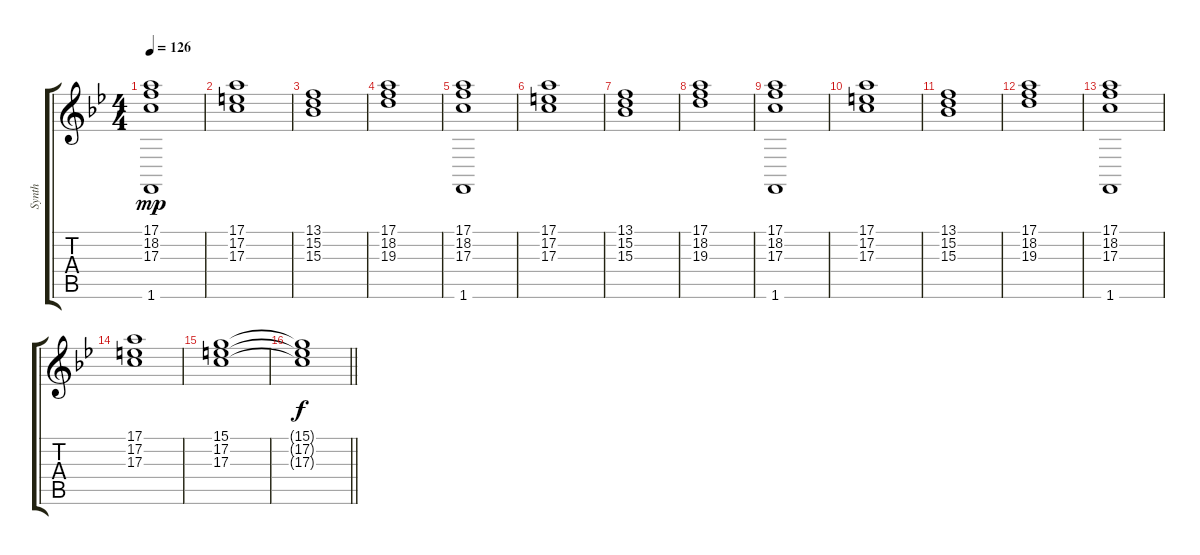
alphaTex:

\track ("Synth" "Synth") {instrument stringensemble2}
\staff {score tabs}
\tuning (E4 B3 G3 D3 A2 E2) {hide}
\ts (4 4)
\tempo 126
\clef g2
\ks bb
(17.1 18.2 17.3 1.6).1{dy mp} |
(17.1 17.2 17.3).1 |
(13.1 15.2 15.3).1 |
(17.1 18.2 19.3).1 |
(17.1 18.2 17.3 1.6).1 |
(17.1 17.2 17.3).1 |
(13.1 15.2 15.3).1 |
(17.1 18.2 19.3).1 |
(17.1 18.2 17.3 1.6).1 |
(17.1 17.2 17.3).1 |
(13.1 15.2 15.3).1 |
(17.1 18.2 19.3).1 |
(17.1 18.2 17.3 1.6).1 |
(17.1 17.2 17.3).1 |
(15.1 17.2 17.3).1 |
\barLineRight lightlight
(15.1{t} 17.2{t} 17.3{t}).1{dy f}
